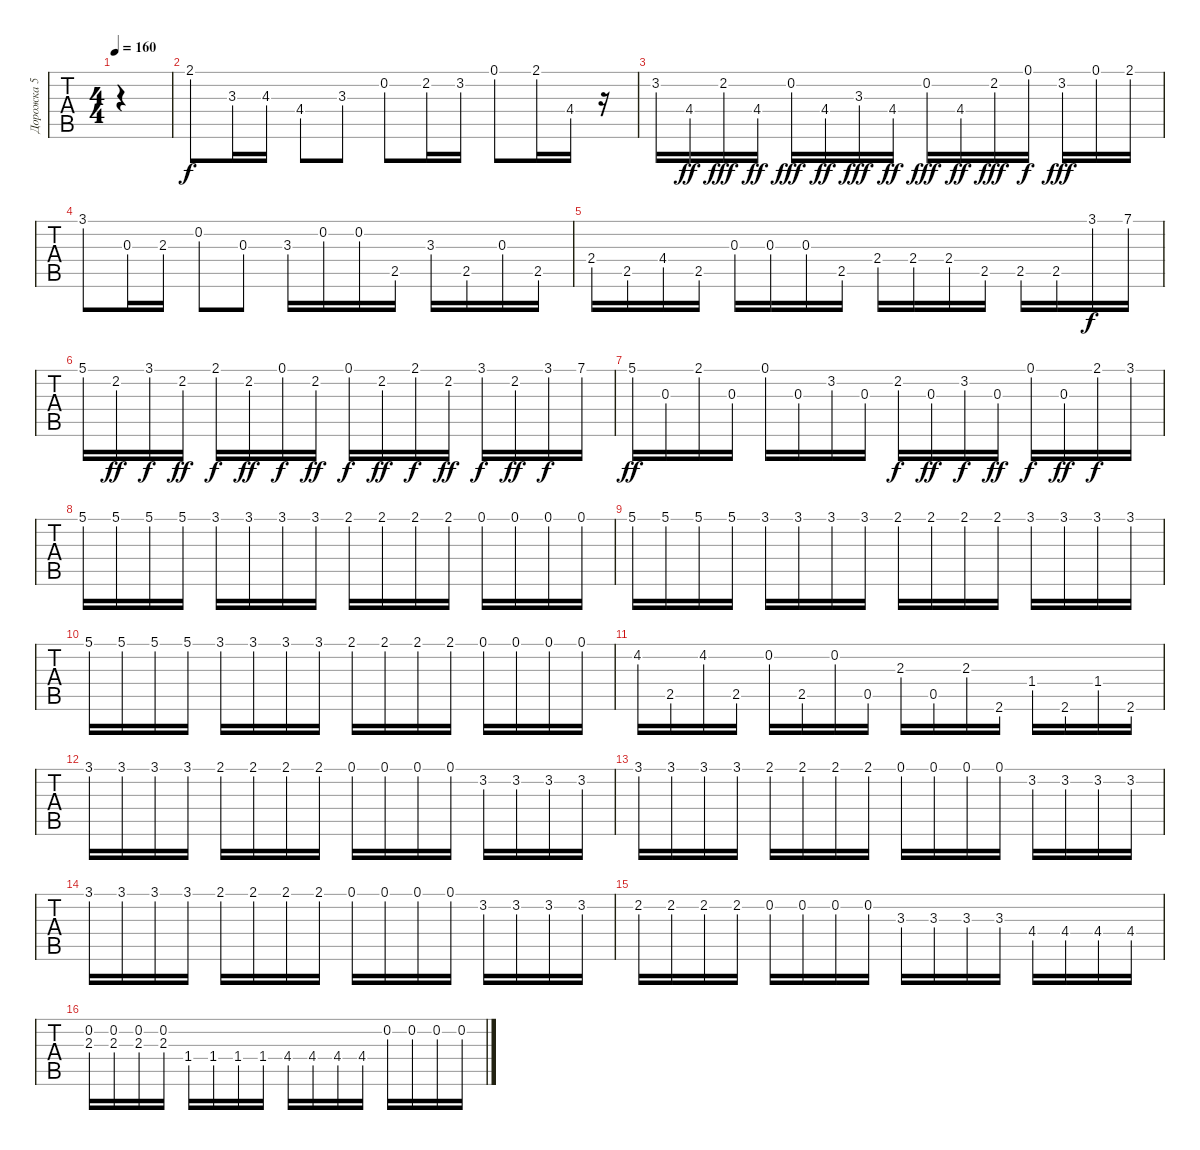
\track ("Дорожка 5" "Дорожка 5") {instrument acousticguitarsteel}
\staff {tabs}
\tuning (E4 B3 G3 D3 A2 E2) {hide}
\ts (4 4)
\tempo 160
\clef g2
\ks c
|
2.1.8{instrument stringensemble1} 3.3.16 4.3.16 4.4.8 3.3.8 0.2.8 2.2.16 3.2.16 0.1.8 2.1.16 4.4.16 r.16 |
3.2.16 4.4.16{dy ff} 2.2.16{dy fff} 4.4.16{dy ff} 0.2.16{dy fff} 4.4.16{dy ff} 3.3.16{dy fff} 4.4.16{dy ff} 0.2.16{dy fff} 4.4.16{dy ff} 2.2.16{dy fff} 0.1.16{dy f} 3.2.16{dy fff} 0.1.16 2.1.16 |
3.1.8 0.3.16 2.3.16 0.2.8 0.3.8 3.3.16 0.2.16 0.2.16 2.5.16 3.3.16 2.5.16 0.3.16 2.5.16 |
2.4.16 2.5.16 4.4.16 2.5.16 0.3.16 0.3.16 0.3.16 2.5.16 2.4.16 2.4.16 2.4.16 2.5.16 2.5.16 2.5.16 3.1.16{dy f} 7.1.16 |
5.1.16 2.2.16{dy ff} 3.1.16{dy f} 2.2.16{dy ff} 2.1.16{dy f} 2.2.16{dy ff} 0.1.16{dy f} 2.2.16{dy ff} 0.1.16{dy f} 2.2.16{dy ff} 2.1.16{dy f} 2.2.16{dy ff} 3.1.16{dy f} 2.2.16{dy ff} 3.1.16{dy f} 7.1.16 |
5.1.16{dy ff} 0.3.16 2.1.16 0.3.16 0.1.16 0.3.16 3.2.16 0.3.16 2.2.16{dy f} 0.3.16{dy ff} 3.2.16{dy f} 0.3.16{dy ff} 0.1.16{dy f} 0.3.16{dy ff} 2.1.16{dy f} 3.1.16 |
5.1.16 5.1.16 5.1.16 5.1.16 3.1.16 3.1.16 3.1.16 3.1.16 2.1.16 2.1.16 2.1.16 2.1.16 0.1.16 0.1.16 0.1.16 0.1.16 |
5.1.16 5.1.16 5.1.16 5.1.16 3.1.16 3.1.16 3.1.16 3.1.16 2.1.16 2.1.16 2.1.16 2.1.16 3.1.16 3.1.16 3.1.16 3.1.16 |
5.1.16 5.1.16 5.1.16 5.1.16 3.1.16 3.1.16 3.1.16 3.1.16 2.1.16 2.1.16 2.1.16 2.1.16 0.1.16 0.1.16 0.1.16 0.1.16 |
4.2.16 2.5.16 4.2.16 2.5.16 0.2.16 2.5.16 0.2.16 0.5.16 2.3.16 0.5.16 2.3.16 2.6.16 1.4.16 2.6.16 1.4.16 2.6.16 |
3.1.16 3.1.16 3.1.16 3.1.16 2.1.16 2.1.16 2.1.16 2.1.16 0.1.16 0.1.16 0.1.16 0.1.16 3.2.16 3.2.16 3.2.16 3.2.16 |
3.1.16 3.1.16 3.1.16 3.1.16 2.1.16 2.1.16 2.1.16 2.1.16 0.1.16 0.1.16 0.1.16 0.1.16 3.2.16 3.2.16 3.2.16 3.2.16 |
3.1.16 3.1.16 3.1.16 3.1.16 2.1.16 2.1.16 2.1.16 2.1.16 0.1.16 0.1.16 0.1.16 0.1.16 3.2.16 3.2.16 3.2.16 3.2.16 |
2.2.16 2.2.16 2.2.16 2.2.16 0.2.16 0.2.16 0.2.16 0.2.16 3.3.16 3.3.16 3.3.16 3.3.16 4.4.16 4.4.16 4.4.16 4.4.16 |
(0.2 2.3).16 (0.2 2.3).16 (0.2 2.3).16 (0.2 2.3).16 1.4.16 1.4.16 1.4.16 1.4.16 4.4.16 4.4.16 4.4.16 4.4.16 0.2.16 0.2.16 0.2.16 0.2.16
